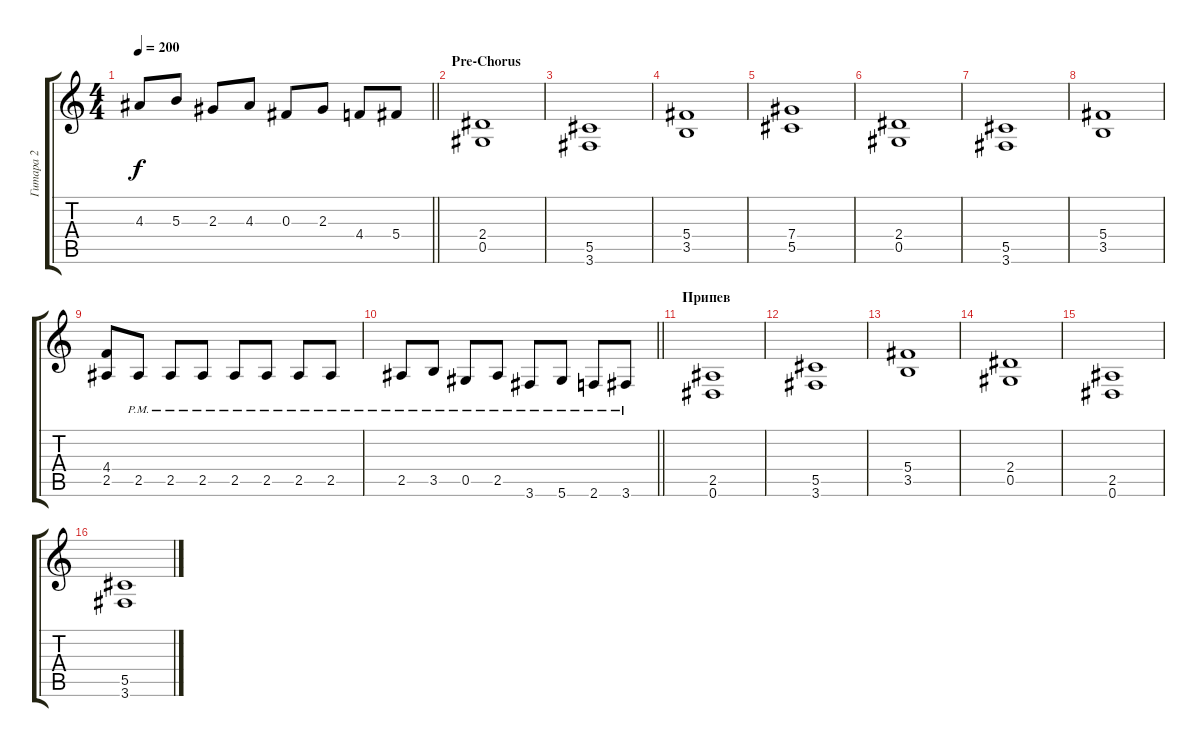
\track ("Гитара 2" "Гитара 2") {instrument distortionguitar}
\staff {score tabs}
\tuning (Eb4 Bb3 Gb3 Db3 Ab2 Eb2) {hide}
\ts (4 4)
\tempo 200
\clef g2
\barLineRight lightlight
\ks c
4.3.8{dy f instrument distortionguitar} 5.3.8 2.3.8 4.3.8 0.3.8 2.3.8 4.4.8 5.4.8 |
\section ("" "Pre-Chorus")
(2.4 0.5).1 |
(5.5 3.6).1 |
(5.4 3.5).1 |
(7.4 5.5).1 |
(2.4 0.5).1 |
(5.5 3.6).1 |
(5.4 3.5).1 |
(4.4 2.5).8 2.5{pm}.8 2.5{pm}.8 2.5{pm}.8 2.5{pm}.8 2.5{pm}.8 2.5{pm}.8 2.5{pm}.8 |
\barLineRight lightlight
2.5{pm}.8 3.5{pm}.8 0.5{pm}.8 2.5{pm}.8 3.6{pm}.8 5.6{pm}.8 2.6{pm}.8 3.6{pm}.8 |
\section ("" "Припев")
(2.5 0.6).1 |
(5.5 3.6).1 |
(5.4 3.5).1 |
(2.4 0.5).1 |
(2.5 0.6).1 |
(5.5 3.6).1
